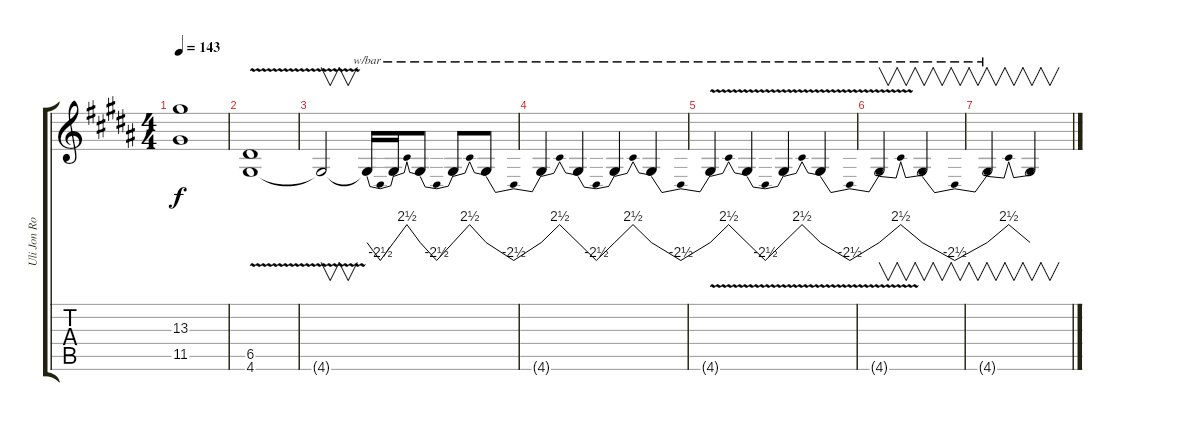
\track ("Uli Jon Roth" "Uli Jon Ro") {instrument overdrivenguitar}
\staff {score tabs}
\tuning (E4 B3 G3 D3 A2 E2) {hide}
\ts (4 4)
\tempo 143
\clef g2
\ks b
(13.3{t} 11.5{t}).1{dy f} |
(6.5{v} 4.6{v}).1 |
4.6{t}.2{v} 4.6{t}.16{tbe (dip default 0 0 30 -10 60 0)} 4.6{t}.16{tbe (dip default 0 0 30 10 60 0)} 4.6{t}.8{tbe (dip default 0 0 30 -10 60 0)} 4.6{t}.8{tbe (dip default 0 0 30 10 60 0)} 4.6{t}.8{tbe (dip default 0 0 30 -10 60 0)} |
4.6{t}.4{tbe (dip default 0 0 30 10 60 0)} 4.6{t}.4{tbe (dip default 0 0 30 -10 60 0)} 4.6{t}.4{tbe (dip default 0 0 30 10 60 0)} 4.6{t}.4{tbe (dip default 0 0 30 -10 60 0)} |
4.6{v t}.4{tbe (dip default 0 0 30 10 60 0)} 4.6{v t}.4{tbe (dip default 0 0 30 -10 60 0)} 4.6{v t}.4{tbe (dip default 0 0 30 10 60 0)} 4.6{v t}.4{tbe (dip default 0 0 30 -10 60 0)} |
4.6{t}.2{v tbe (dip default 0 0 30 10 60 0)} 4.6{t}.2{v tbe (dip default 0 0 30 -10 60 0)} |
4.6{t}.2{v tbe (dip default 0 0 30 10 60 0)} 4.6{t}.2{v}
